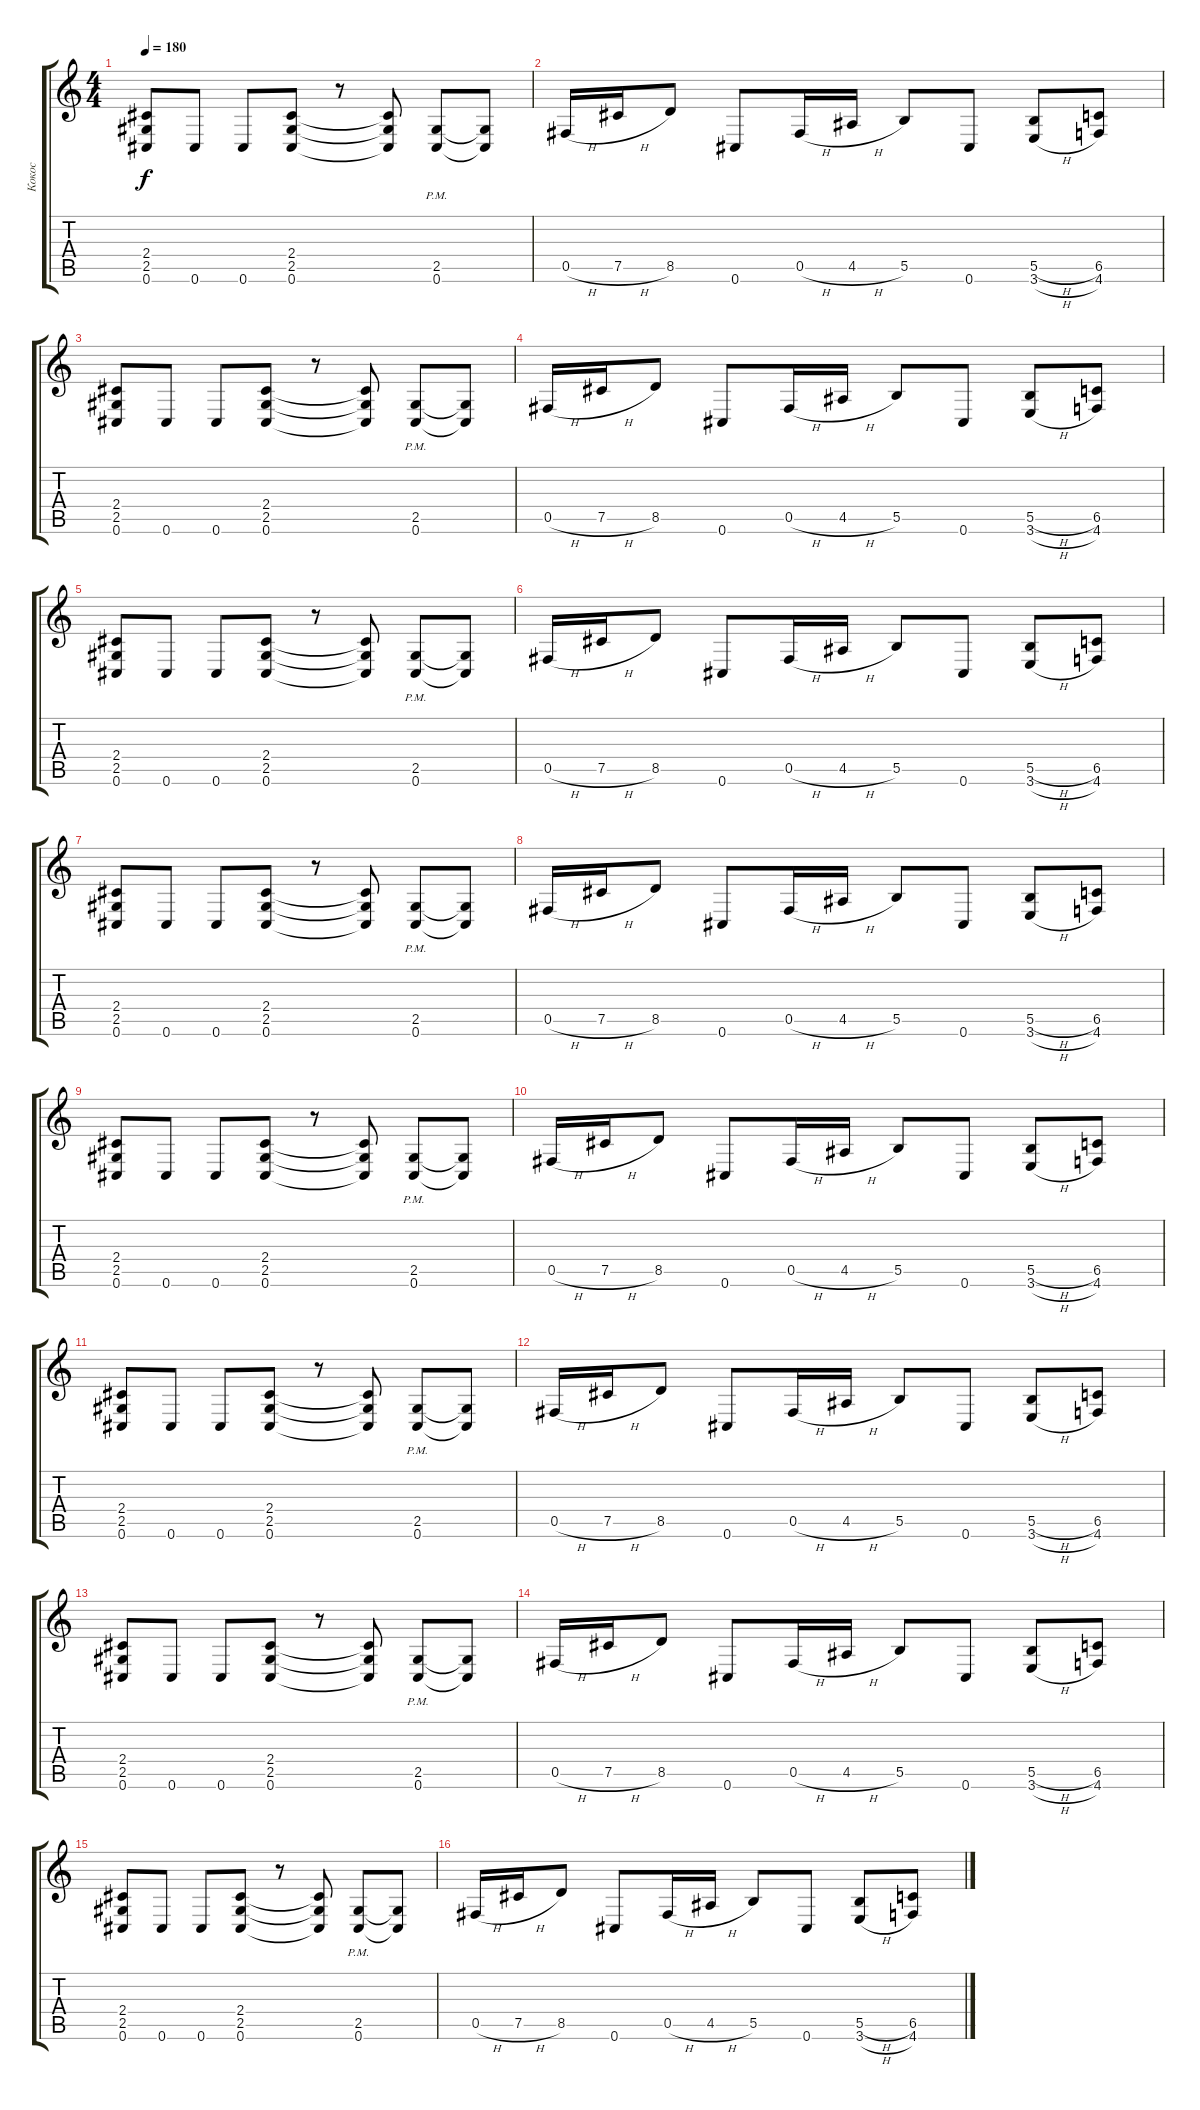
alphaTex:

\track ("Кокос" "Кокос") {instrument distortionguitar}
\staff {score tabs}
\tuning (Db4 Ab3 E3 B2 Gb2 Db2) {hide}
\ts (4 4)
\tempo 180
\clef g2
\ks c
(2.4 2.5 0.6).8{dy f} 0.6.8 0.6.8 (2.4 2.5 0.6).8 r.8 (2.4{t} 2.5{t} 0.6{t}).8 (2.5{pm} 0.6{pm}).8 (2.5{t} 0.6{t}).8 |
0.5{h}.16 7.5{h}.16 8.5.8 0.6.8 0.5{h}.16 4.5{h}.16 5.5.8 0.6.8 (5.5{h} 3.6{h}).8 (6.5 4.6).8 |
(2.4 2.5 0.6).8 0.6.8 0.6.8 (2.4 2.5 0.6).8 r.8 (2.4{t} 2.5{t} 0.6{t}).8 (2.5{pm} 0.6{pm}).8 (2.5{t} 0.6{t}).8 |
0.5{h}.16 7.5{h}.16 8.5.8 0.6.8 0.5{h}.16 4.5{h}.16 5.5.8 0.6.8 (5.5{h} 3.6{h}).8 (6.5 4.6).8 |
(2.4 2.5 0.6).8 0.6.8 0.6.8 (2.4 2.5 0.6).8 r.8 (2.4{t} 2.5{t} 0.6{t}).8 (2.5{pm} 0.6{pm}).8 (2.5{t} 0.6{t}).8 |
0.5{h}.16 7.5{h}.16 8.5.8 0.6.8 0.5{h}.16 4.5{h}.16 5.5.8 0.6.8 (5.5{h} 3.6{h}).8 (6.5 4.6).8 |
(2.4 2.5 0.6).8 0.6.8 0.6.8 (2.4 2.5 0.6).8 r.8 (2.4{t} 2.5{t} 0.6{t}).8 (2.5{pm} 0.6{pm}).8 (2.5{t} 0.6{t}).8 |
0.5{h}.16 7.5{h}.16 8.5.8 0.6.8 0.5{h}.16 4.5{h}.16 5.5.8 0.6.8 (5.5{h} 3.6{h}).8 (6.5 4.6).8 |
(2.4 2.5 0.6).8 0.6.8 0.6.8 (2.4 2.5 0.6).8 r.8 (2.4{t} 2.5{t} 0.6{t}).8 (2.5{pm} 0.6{pm}).8 (2.5{t} 0.6{t}).8 |
0.5{h}.16 7.5{h}.16 8.5.8 0.6.8 0.5{h}.16 4.5{h}.16 5.5.8 0.6.8 (5.5{h} 3.6{h}).8 (6.5 4.6).8 |
(2.4 2.5 0.6).8 0.6.8 0.6.8 (2.4 2.5 0.6).8 r.8 (2.4{t} 2.5{t} 0.6{t}).8 (2.5{pm} 0.6{pm}).8 (2.5{t} 0.6{t}).8 |
0.5{h}.16 7.5{h}.16 8.5.8 0.6.8 0.5{h}.16 4.5{h}.16 5.5.8 0.6.8 (5.5{h} 3.6{h}).8 (6.5 4.6).8 |
(2.4 2.5 0.6).8 0.6.8 0.6.8 (2.4 2.5 0.6).8 r.8 (2.4{t} 2.5{t} 0.6{t}).8 (2.5{pm} 0.6{pm}).8 (2.5{t} 0.6{t}).8 |
0.5{h}.16 7.5{h}.16 8.5.8 0.6.8 0.5{h}.16 4.5{h}.16 5.5.8 0.6.8 (5.5{h} 3.6{h}).8 (6.5 4.6).8 |
(2.4 2.5 0.6).8 0.6.8 0.6.8 (2.4 2.5 0.6).8 r.8 (2.4{t} 2.5{t} 0.6{t}).8 (2.5{pm} 0.6{pm}).8 (2.5{t} 0.6{t}).8 |
0.5{h}.16 7.5{h}.16 8.5.8 0.6.8 0.5{h}.16 4.5{h}.16 5.5.8 0.6.8 (5.5{h} 3.6{h}).8 (6.5 4.6).8
